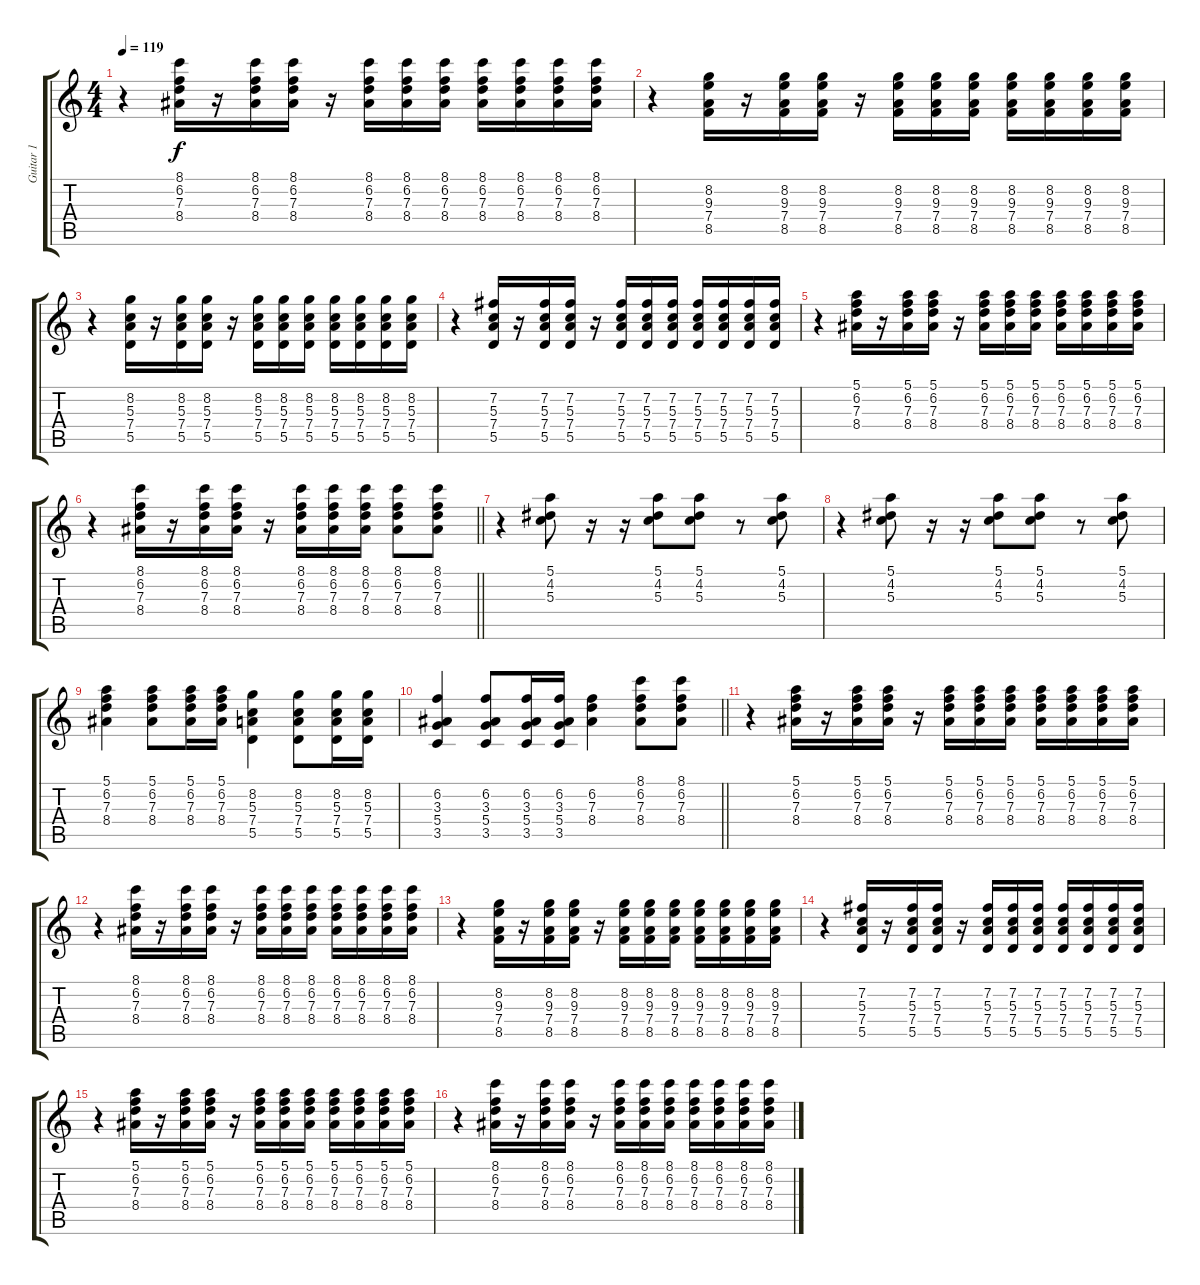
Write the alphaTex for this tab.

\track ("Guitar 1" "Guitar 1") {instrument electricguitarjazz}
\staff {score tabs}
\tuning (E4 B3 G3 D3 A2 E2) {hide}
\ts (4 4)
\tempo 119
\clef g2
\ks c
r.4{dy f} (8.1 6.2 7.3 8.4).16 r.16 (8.1 6.2 7.3 8.4).16 (8.1 6.2 7.3 8.4).16 r.16 (8.1 6.2 7.3 8.4).16 (8.1 6.2 7.3 8.4).16 (8.1 6.2 7.3 8.4).16 (8.1 6.2 7.3 8.4).16 (8.1 6.2 7.3 8.4).16 (8.1 6.2 7.3 8.4).16 (8.1 6.2 7.3 8.4).16 |
r.4 (8.2 9.3 7.4 8.5).16 r.16 (8.2 9.3 7.4 8.5).16 (8.2 9.3 7.4 8.5).16 r.16 (8.2 9.3 7.4 8.5).16 (8.2 9.3 7.4 8.5).16 (8.2 9.3 7.4 8.5).16 (8.2 9.3 7.4 8.5).16 (8.2 9.3 7.4 8.5).16 (8.2 9.3 7.4 8.5).16 (8.2 9.3 7.4 8.5).16 |
r.4 (8.2 5.3 7.4 5.5).16 r.16 (8.2 5.3 7.4 5.5).16 (8.2 5.3 7.4 5.5).16 r.16 (8.2 5.3 7.4 5.5).16 (8.2 5.3 7.4 5.5).16 (8.2 5.3 7.4 5.5).16 (8.2 5.3 7.4 5.5).16 (8.2 5.3 7.4 5.5).16 (8.2 5.3 7.4 5.5).16 (8.2 5.3 7.4 5.5).16 |
r.4 (7.2 5.3 7.4 5.5).16 r.16 (7.2 5.3 7.4 5.5).16 (7.2 5.3 7.4 5.5).16 r.16 (7.2 5.3 7.4 5.5).16 (7.2 5.3 7.4 5.5).16 (7.2 5.3 7.4 5.5).16 (7.2 5.3 7.4 5.5).16 (7.2 5.3 7.4 5.5).16 (7.2 5.3 7.4 5.5).16 (7.2 5.3 7.4 5.5).16 |
r.4 (5.1 6.2 7.3 8.4).16 r.16 (5.1 6.2 7.3 8.4).16 (5.1 6.2 7.3 8.4).16 r.16 (5.1 6.2 7.3 8.4).16 (5.1 6.2 7.3 8.4).16 (5.1 6.2 7.3 8.4).16 (5.1 6.2 7.3 8.4).16 (5.1 6.2 7.3 8.4).16 (5.1 6.2 7.3 8.4).16 (5.1 6.2 7.3 8.4).16 |
\barLineRight lightlight
r.4 (8.1 6.2 7.3 8.4).16 r.16 (8.1 6.2 7.3 8.4).16 (8.1 6.2 7.3 8.4).16 r.16 (8.1 6.2 7.3 8.4).16 (8.1 6.2 7.3 8.4).16 (8.1 6.2 7.3 8.4).16 (8.1 6.2 7.3 8.4).8 (8.1 6.2 7.3 8.4).8 |
r.4 (5.1 4.2 5.3).8 r.16 r.16 (5.1 4.2 5.3).8 (5.1 4.2 5.3).8 r.8 (5.1 4.2 5.3).8 |
r.4 (5.1 4.2 5.3).8 r.16 r.16 (5.1 4.2 5.3).8 (5.1 4.2 5.3).8 r.8 (5.1 4.2 5.3).8 |
(5.1 6.2 7.3 8.4).4 (5.1 6.2 7.3 8.4).8 (5.1 6.2 7.3 8.4).16 (5.1 6.2 7.3 8.4).16 (8.2 5.3 7.4 5.5).4 (8.2 5.3 7.4 5.5).8 (8.2 5.3 7.4 5.5).16 (8.2 5.3 7.4 5.5).16 |
\barLineRight lightlight
(6.2 3.3 5.4 3.5).4 (6.2 3.3 5.4 3.5).8 (6.2 3.3 5.4 3.5).16 (6.2 3.3 5.4 3.5).16 (6.2 7.3 8.4).4 (8.1 6.2 7.3 8.4).8 (8.1 6.2 7.3 8.4).8 |
r.4 (5.1 6.2 7.3 8.4).16 r.16 (5.1 6.2 7.3 8.4).16 (5.1 6.2 7.3 8.4).16 r.16 (5.1 6.2 7.3 8.4).16 (5.1 6.2 7.3 8.4).16 (5.1 6.2 7.3 8.4).16 (5.1 6.2 7.3 8.4).16 (5.1 6.2 7.3 8.4).16 (5.1 6.2 7.3 8.4).16 (5.1 6.2 7.3 8.4).16 |
r.4 (8.1 6.2 7.3 8.4).16 r.16 (8.1 6.2 7.3 8.4).16 (8.1 6.2 7.3 8.4).16 r.16 (8.1 6.2 7.3 8.4).16 (8.1 6.2 7.3 8.4).16 (8.1 6.2 7.3 8.4).16 (8.1 6.2 7.3 8.4).16 (8.1 6.2 7.3 8.4).16 (8.1 6.2 7.3 8.4).16 (8.1 6.2 7.3 8.4).16 |
r.4 (8.2 9.3 7.4 8.5).16 r.16 (8.2 9.3 7.4 8.5).16 (8.2 9.3 7.4 8.5).16 r.16 (8.2 9.3 7.4 8.5).16 (8.2 9.3 7.4 8.5).16 (8.2 9.3 7.4 8.5).16 (8.2 9.3 7.4 8.5).16 (8.2 9.3 7.4 8.5).16 (8.2 9.3 7.4 8.5).16 (8.2 9.3 7.4 8.5).16 |
r.4 (7.2 5.3 7.4 5.5).16 r.16 (7.2 5.3 7.4 5.5).16 (7.2 5.3 7.4 5.5).16 r.16 (7.2 5.3 7.4 5.5).16 (7.2 5.3 7.4 5.5).16 (7.2 5.3 7.4 5.5).16 (7.2 5.3 7.4 5.5).16 (7.2 5.3 7.4 5.5).16 (7.2 5.3 7.4 5.5).16 (7.2 5.3 7.4 5.5).16 |
r.4 (5.1 6.2 7.3 8.4).16 r.16 (5.1 6.2 7.3 8.4).16 (5.1 6.2 7.3 8.4).16 r.16 (5.1 6.2 7.3 8.4).16 (5.1 6.2 7.3 8.4).16 (5.1 6.2 7.3 8.4).16 (5.1 6.2 7.3 8.4).16 (5.1 6.2 7.3 8.4).16 (5.1 6.2 7.3 8.4).16 (5.1 6.2 7.3 8.4).16 |
r.4 (8.1 6.2 7.3 8.4).16 r.16 (8.1 6.2 7.3 8.4).16 (8.1 6.2 7.3 8.4).16 r.16 (8.1 6.2 7.3 8.4).16 (8.1 6.2 7.3 8.4).16 (8.1 6.2 7.3 8.4).16 (8.1 6.2 7.3 8.4).16 (8.1 6.2 7.3 8.4).16 (8.1 6.2 7.3 8.4).16 (8.1 6.2 7.3 8.4).16
